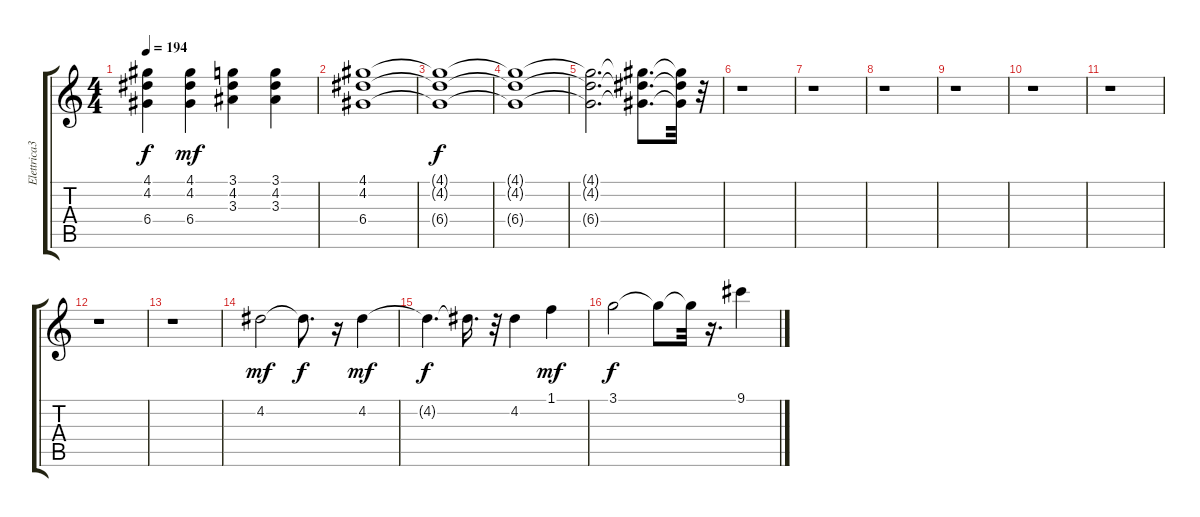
\track ("Elettrica3(Ka)" "Elettrica3") {instrument distortionguitar}
\staff {score tabs}
\tuning (E4 B3 G3 D3 A2 E2) {hide}
\ts (4 4)
\tempo 194
\clef g2
\ks c
(4.1{t} 4.2{t} 6.4{t}).4{dy f} (4.1 4.2 6.4).4{dy mf} (3.1 4.2 3.3).4 (3.1 4.2 3.3).4 |
(4.1 4.2 6.4).1 |
(4.1{t} 4.2{t} 6.4{t}).1{dy f} |
(4.1{t} 4.2{t} 6.4{t}).1 |
(4.1{t} 4.2{t} 6.4{t}).2{d} (4.1{t} 4.2{t} 6.4{t}).8{d} (4.1{t} 4.2{t} 6.4{t}).32 r.32 |
r.1 |
r.1 |
r.1 |
r.1 |
r.1 |
r.1 |
r.1 |
r.1 |
4.2.2{dy mf} 4.2{t}.8{d dy f} r.16 4.2.4{dy mf} |
4.2{t}.4{d dy f} 4.2{t}.16{d} r.32 4.2.4 1.1.4{dy mf} |
3.1.2{dy f} 3.1{t}.8 3.1{t}.32 r.16{d} 9.1.4
